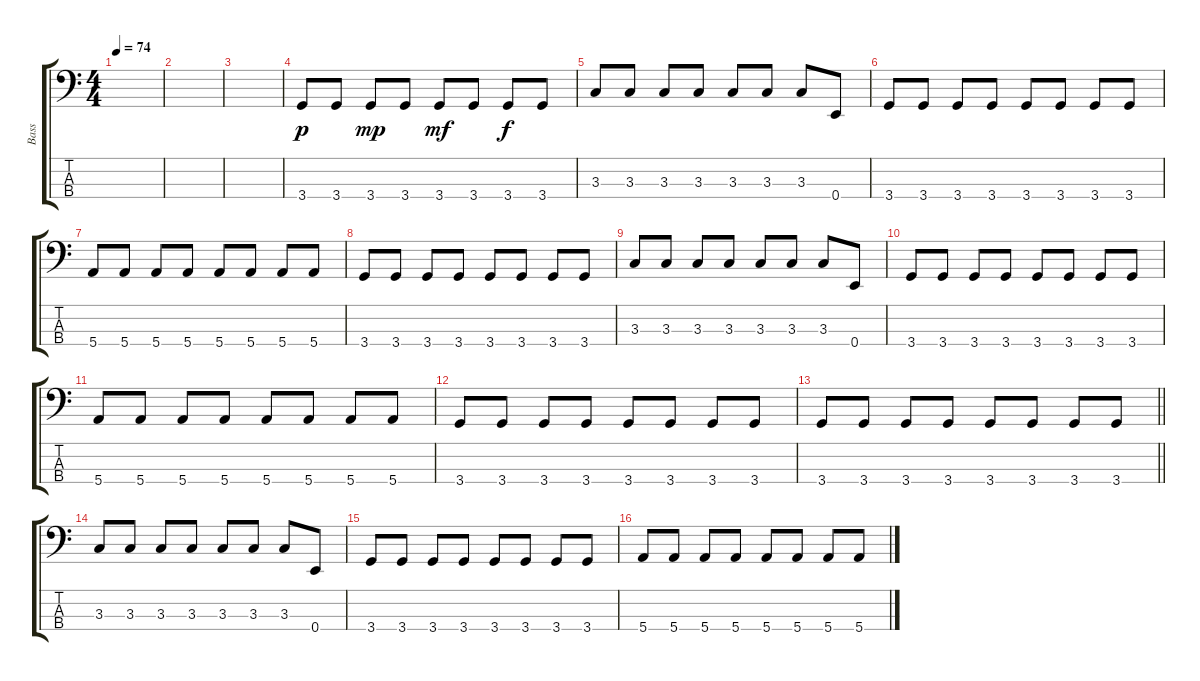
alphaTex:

\track ("Bass" "Bass") {instrument electricbassfinger}
\staff {score tabs}
\tuning (G2 D2 A1 E1) {hide}
\ts (4 4)
\tempo 74
\clef f4
\ks c
|
|
|
3.4.8{dy p} 3.4.8 3.4.8{dy mp} 3.4.8 3.4.8{dy mf} 3.4.8 3.4.8{dy f} 3.4.8 |
3.3.8 3.3.8 3.3.8 3.3.8 3.3.8 3.3.8 3.3.8 0.4.8 |
3.4.8 3.4.8 3.4.8 3.4.8 3.4.8 3.4.8 3.4.8 3.4.8 |
5.4.8 5.4.8 5.4.8 5.4.8 5.4.8 5.4.8 5.4.8 5.4.8 |
3.4.8 3.4.8 3.4.8 3.4.8 3.4.8 3.4.8 3.4.8 3.4.8 |
3.3.8 3.3.8 3.3.8 3.3.8 3.3.8 3.3.8 3.3.8 0.4.8 |
3.4.8 3.4.8 3.4.8 3.4.8 3.4.8 3.4.8 3.4.8 3.4.8 |
5.4.8 5.4.8 5.4.8 5.4.8 5.4.8 5.4.8 5.4.8 5.4.8 |
3.4.8 3.4.8 3.4.8 3.4.8 3.4.8 3.4.8 3.4.8 3.4.8 |
\barLineRight lightlight
3.4.8 3.4.8 3.4.8 3.4.8 3.4.8 3.4.8 3.4.8 3.4.8 |
3.3.8 3.3.8 3.3.8 3.3.8 3.3.8 3.3.8 3.3.8 0.4.8 |
3.4.8 3.4.8 3.4.8 3.4.8 3.4.8 3.4.8 3.4.8 3.4.8 |
5.4.8 5.4.8 5.4.8 5.4.8 5.4.8 5.4.8 5.4.8 5.4.8
